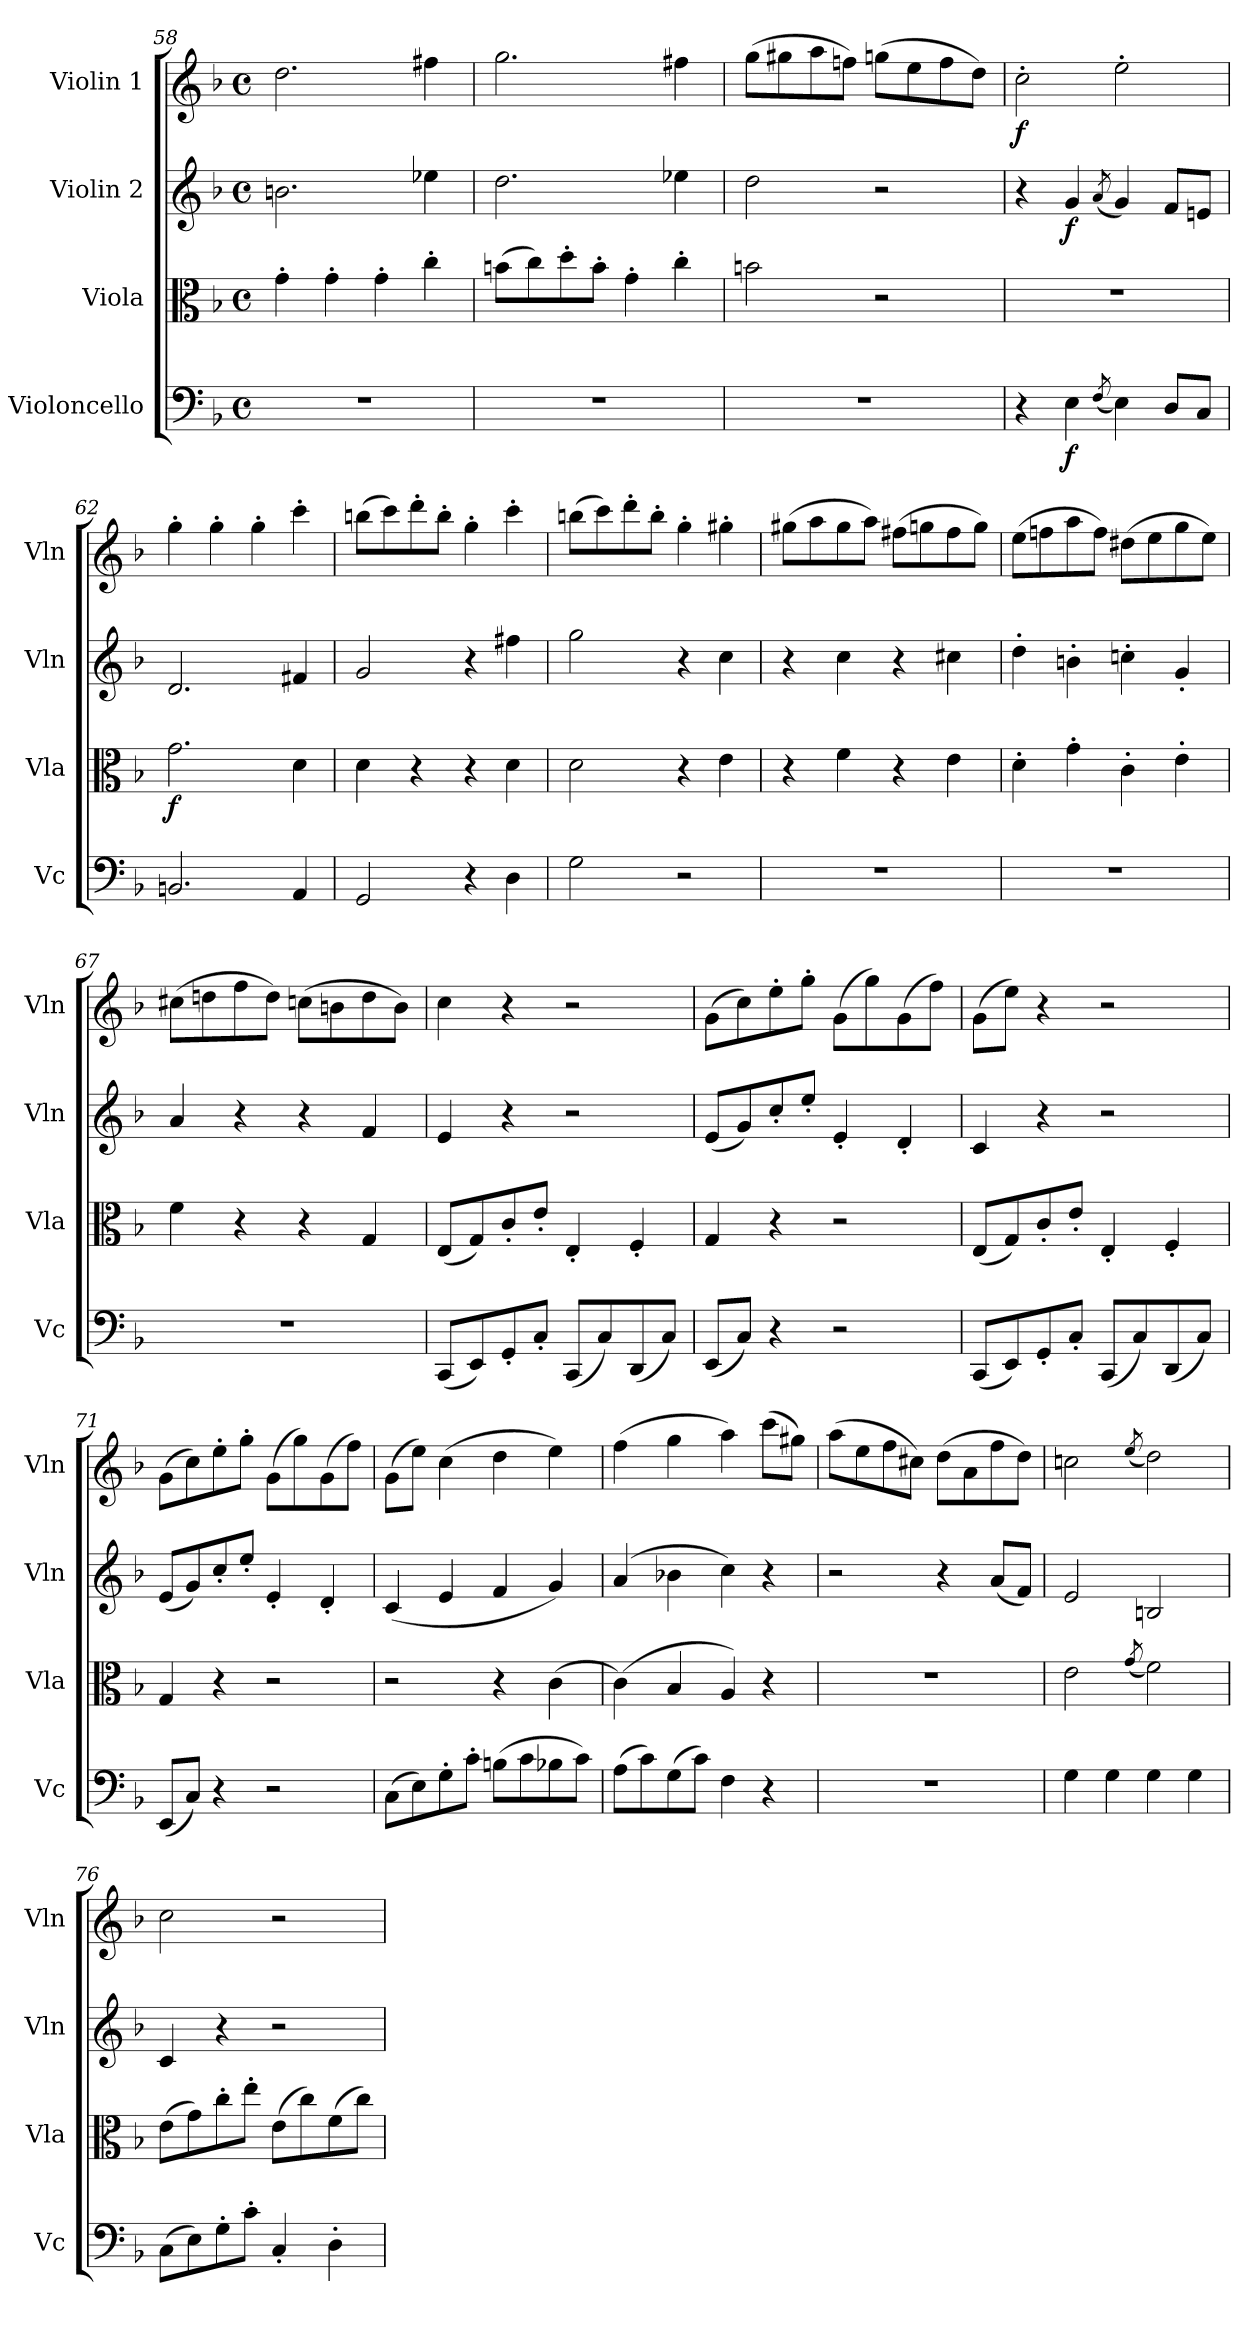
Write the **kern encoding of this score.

**kern	**dynam	**kern	**dynam	**kern	**dynam	**kern	**dynam
*part4	*part4	*part3	*part3	*part2	*part2	*part1	*part1
*staff4	*staff4	*staff3	*staff3	*staff2	*staff2	*staff1	*staff1
*I"Violoncello	*	*I"Viola	*	*I"Violin 2	*	*I"Violin 1	*
*I'Vc	*	*I'Vla	*	*I'Vln	*	*I'Vln	*
*clefF4	*	*clefC3	*	*clefG2	*	*clefG2	*
*k[b-]	*	*k[b-]	*	*k[b-]	*	*k[b-]	*
*M4/4	*	*M4/4	*	*M4/4	*	*M4/4	*
*met(c)	*	*met(c)	*	*met(c)	*	*met(c)	*
=58	=58	=58	=58	=58	=58	=58	=58
1r	.	4g'\	.	2.bn\	.	2.dd\	.
.	.	4g'\	.	.	.	.	.
.	.	4g'\	.	.	.	.	.
.	.	4cc'\	.	4ee-X\	.	4ff#X\	.
=59	=59	=59	=59	=59	=59	=59	=59
1r	.	(>8bn\L	.	2.dd\	.	2.gg\	.
.	.	8cc\)	.	.	.	.	.
.	.	8dd'\	.	.	.	.	.
.	.	8b'\J	.	.	.	.	.
.	.	4g'\	.	.	.	.	.
.	.	4cc'\	.	4ee-X\	.	4ff#X\	.
=60	=60	=60	=60	=60	=60	=60	=60
1r	.	2bn\	.	2dd\	.	(>8gg\L	.
.	.	.	.	.	.	8gg#X\	.
.	.	.	.	.	.	8aa\	.
.	.	.	.	.	.	8ffn\J)	.
.	.	2r	.	2r	.	(>8ggn\L	.
.	.	.	.	.	.	8ee\	.
.	.	.	.	.	.	8ff\	.
.	.	.	.	.	.	8dd\J)	.
=61	=61	=61	=61	=61	=61	=61	=61
!	!	!	!	!	!	!	!LO:DY:b
4r	.	1r	.	4r	.	2cc'\	f
!	!LO:DY:b	!	!	!	!LO:DY:b	!	!
4E\	f	.	.	4g/	f	.	.
(<8qF/	.	.	.	(<8qa/	.	.	.
4E\)	.	.	.	4g/)	.	2ee'\	.
8D/L	.	.	.	8f/L	.	.	.
8C/J	.	.	.	8en/J	.	.	.
=62	=62	=62	=62	=62	=62	=62	=62
!	!	!	!LO:DY:b	!	!	!	!
2.BBn/	.	2.g\	f	2.d/	.	4gg'\	.
.	.	.	.	.	.	4gg'\	.
.	.	.	.	.	.	4gg'\	.
4AA/	.	4d\	.	4f#X/	.	4ccc'\	.
!!LO:LB:g=z
=63	=63	=63	=63	=63	=63	=63	=63
2GG/	.	4d\	.	2g/	.	(>8bbn\L	.
.	.	.	.	.	.	8ccc\)	.
.	.	4r	.	.	.	8ddd'\	.
.	.	.	.	.	.	8bb'\J	.
4r	.	4r	.	4r	.	4gg'\	.
4D\	.	4d\	.	4ff#X\	.	4ccc'\	.
=64	=64	=64	=64	=64	=64	=64	=64
2G\	.	2d\	.	2gg\	.	(>8bbn\L	.
.	.	.	.	.	.	8ccc\)	.
.	.	.	.	.	.	8ddd'\	.
.	.	.	.	.	.	8bb'\J	.
2r	.	4r	.	4r	.	4gg'\	.
.	.	4e\	.	4cc\	.	4gg#X'\	.
=65	=65	=65	=65	=65	=65	=65	=65
1r	.	4r	.	4r	.	(>8gg#X\L	.
.	.	.	.	.	.	8aa\	.
.	.	4f\	.	4cc\	.	8gg#\	.
.	.	.	.	.	.	8aa\J)	.
.	.	4r	.	4r	.	(>8ff#X\L	.
.	.	.	.	.	.	8ggn\	.
.	.	4e\	.	4cc#X\	.	8ff#\	.
.	.	.	.	.	.	8gg\J)	.
=66	=66	=66	=66	=66	=66	=66	=66
1r	.	4d'\	.	4dd'\	.	(>8ee\L	.
.	.	.	.	.	.	8ffn\	.
.	.	4g'\	.	4bn'\	.	8aa\	.
.	.	.	.	.	.	8ff\J)	.
.	.	4c'\	.	4ccn'\	.	(>8dd#X\L	.
.	.	.	.	.	.	8ee\	.
.	.	4e'\	.	4g'/	.	8gg\	.
.	.	.	.	.	.	8ee\J)	.
=67	=67	=67	=67	=67	=67	=67	=67
1r	.	4f\	.	4a/	.	(>8cc#X\L	.
.	.	.	.	.	.	8ddn\	.
.	.	4r	.	4r	.	8ff\	.
.	.	.	.	.	.	8dd\J)	.
.	.	4r	.	4r	.	(>8ccn\L	.
.	.	.	.	.	.	8bn\	.
.	.	4G/	.	4f/	.	8dd\	.
.	.	.	.	.	.	8b\J)	.
!!LO:LB:g=z
=68	=68	=68	=68	=68	=68	=68	=68
(<8CC/L	.	(<8E/L	.	4e/	.	4cc\	.
8EE/)	.	8G/)	.	.	.	.	.
8GG'/	.	8c'/	.	4r	.	4r	.
8C'/J	.	8e'/J	.	.	.	.	.
(<8CC/L	.	4E'/	.	2r	.	2r	.
8C/)	.	.	.	.	.	.	.
(<8DD/	.	4F'/	.	.	.	.	.
8C/J)	.	.	.	.	.	.	.
=69	=69	=69	=69	=69	=69	=69	=69
(<8EE/L	.	4G/	.	(<8e/L	.	(>8g\L	.
8C/J)	.	.	.	8g/)	.	8cc\)	.
4r	.	4r	.	8cc'/	.	8ee'\	.
.	.	.	.	8ee'/J	.	8gg'\J	.
2r	.	2r	.	4e'/	.	(>8g\L	.
.	.	.	.	.	.	8gg\)	.
.	.	.	.	4d'/	.	(>8g\	.
.	.	.	.	.	.	8ff\J)	.
=70	=70	=70	=70	=70	=70	=70	=70
(<8CC/L	.	(<8E/L	.	4c/	.	(>8g\L	.
8EE/)	.	8G/)	.	.	.	8ee\J)	.
8GG'/	.	8c'/	.	4r	.	4r	.
8C'/J	.	8e'/J	.	.	.	.	.
(<8CC/L	.	4E'/	.	2r	.	2r	.
8C/)	.	.	.	.	.	.	.
(<8DD/	.	4F'/	.	.	.	.	.
8C/J)	.	.	.	.	.	.	.
=71	=71	=71	=71	=71	=71	=71	=71
(<8EE/L	.	4G/	.	(<8e/L	.	(>8g\L	.
8C/J)	.	.	.	8g/)	.	8cc\)	.
4r	.	4r	.	8cc'/	.	8ee'\	.
.	.	.	.	8ee'/J	.	8gg'\J	.
2r	.	2r	.	4e'/	.	(>8g\L	.
.	.	.	.	.	.	8gg\)	.
.	.	.	.	4d'/	.	(>8g\	.
.	.	.	.	.	.	8ff\J)	.
=72	=72	=72	=72	=72	=72	=72	=72
(>8C\L	.	2r	.	(<4c/	.	(>8g\L	.
8E\)	.	.	.	.	.	8ee\J)	.
8G'\	.	.	.	4e/	.	(>4cc\	.
8c'\J	.	.	.	.	.	.	.
(>8Bn\L	.	4r	.	4f/	.	4dd\	.
8c\	.	.	.	.	.	.	.
8B-X\	.	(>4c\	.	4g/)	.	4ee\)	.
8c\J)	.	.	.	.	.	.	.
!!LO:LB:g=z
=73	=73	=73	=73	=73	=73	=73	=73
(>8A\L	.	(>4c\)	.	(>4a/	.	(>4ff\	.
8c\)	.	.	.	.	.	.	.
(>8G\	.	4B-/	.	4b-X\	.	4gg\	.
8c\J)	.	.	.	.	.	.	.
4F\	.	4A/)	.	4cc\)	.	4aa\)	.
4r	.	4r	.	4r	.	(>8ccc\L	.
.	.	.	.	.	.	8gg#X\J)	.
=74	=74	=74	=74	=74	=74	=74	=74
1r	.	1r	.	2r	.	(>8aa\L	.
.	.	.	.	.	.	8ee\	.
.	.	.	.	.	.	8ff\	.
.	.	.	.	.	.	8cc#X\J)	.
.	.	.	.	4r	.	(>8dd\L	.
.	.	.	.	.	.	8a\	.
.	.	.	.	(<8a/L	.	8ff\	.
.	.	.	.	8f/J)	.	8dd\J)	.
=75	=75	=75	=75	=75	=75	=75	=75
4G\	.	2e\	.	2e/	.	2ccn\	.
4G\	.	.	.	.	.	.	.
.	.	(<8qg/	.	.	.	(<8qee/	.
4G\	.	2f\)	.	2Bn/	.	2dd\)	.
4G\	.	.	.	.	.	.	.
=76	=76	=76	=76	=76	=76	=76	=76
(>8C\L	.	(>8e\L	.	4c/	.	2cc\	.
8E\)	.	8g\)	.	.	.	.	.
8G'\	.	8cc'\	.	4r	.	.	.
8c'\J	.	8ee'\J	.	.	.	.	.
4C'/	.	(>8e\L	.	2r	.	2r	.
.	.	8cc\)	.	.	.	.	.
4D'\	.	(>8f\	.	.	.	.	.
.	.	8cc\J)	.	.	.	.	.
=	=	=	=	=	=	=	=
*-	*-	*-	*-	*-	*-	*-	*-
